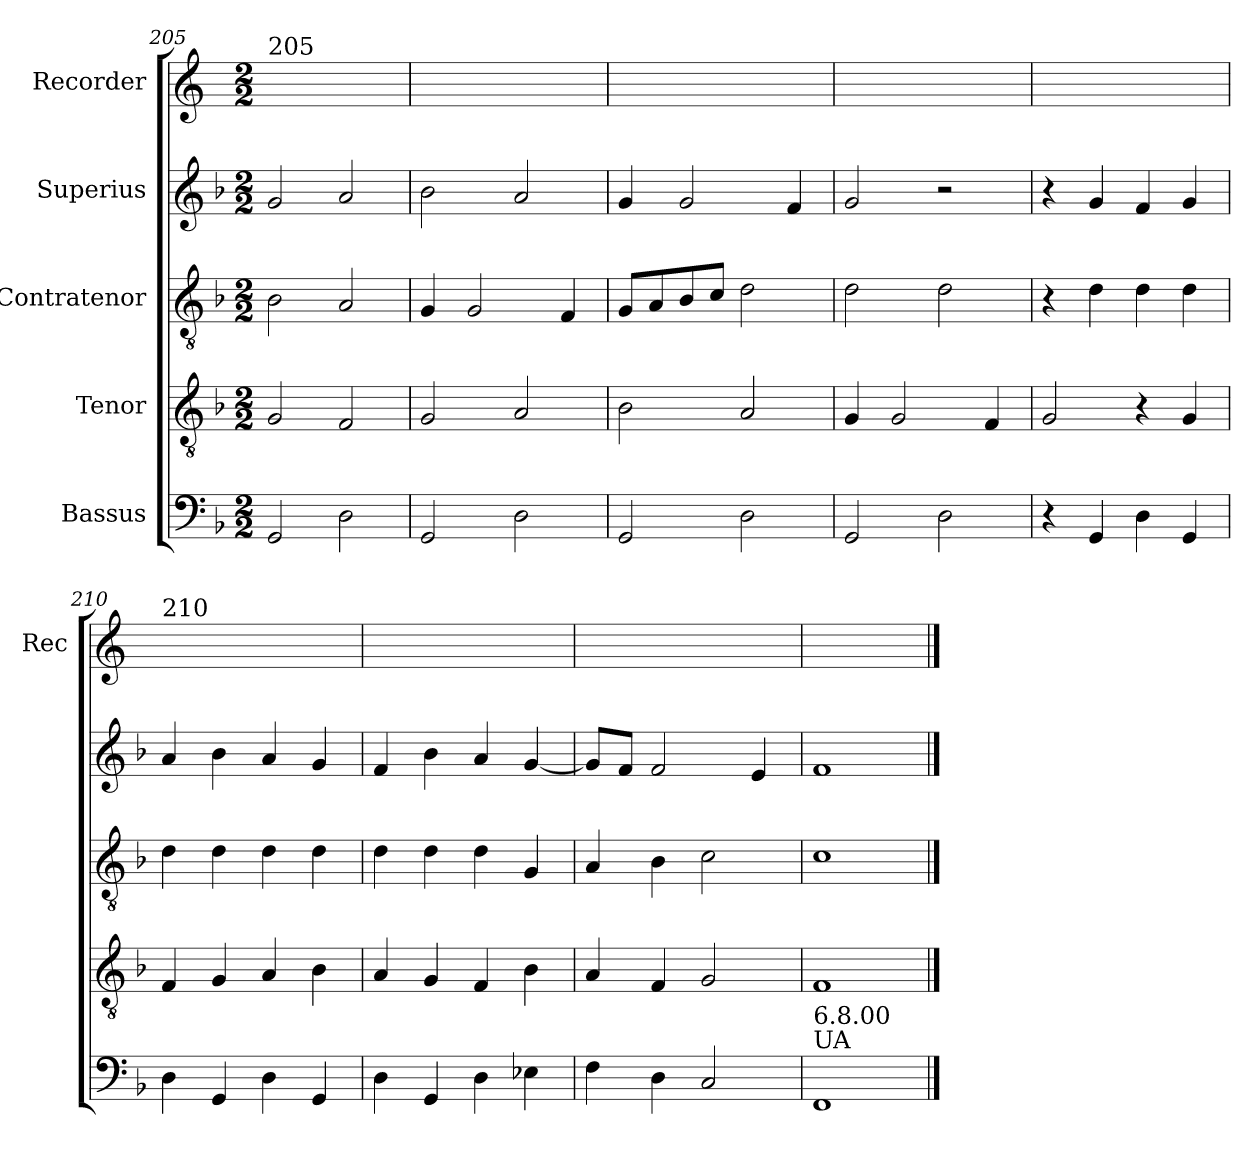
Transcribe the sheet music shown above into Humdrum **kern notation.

**kern	**kern	**kern	**kern	**kern
*part5	*part4	*part3	*part2	*part1
*staff5	*staff4	*staff3	*staff2	*staff1
*I"Bassus	*I"Tenor	*I"Contratenor	*I"Superius	*I"Recorder
*	*	*	*	*I'Rec
*clefF4	*clefGv2	*clefGv2	*clefG2	*clefG2
*k[b-]	*k[b-]	*k[b-]	*k[b-]	*k[]
*M2/2	*M2/2	*M2/2	*M2/2	*M2/2
=205	=205	=205	=205	=205
!	!	!	!	!LO:TX:a:t=205
2GG/	2G/	2B-\	2g/	1ryy
2D\	2F/	2A/	2a/	.
=206	=206	=206	=206	=206
2GG/	2G/	4G/	2b-\	1ryy
.	.	2G/	.	.
2D\	2A/	.	2a/	.
.	.	4F/	.	.
=207	=207	=207	=207	=207
2GG/	2B-\	8G/L	4g/	1ryy
.	.	8A/	.	.
.	.	8B-/	2g/	.
.	.	8c/J	.	.
2D\	2A/	2d\	.	.
.	.	.	4f/	.
!!LO:LB:g=z
=208	=208	=208	=208	=208
2GG/	4G/	2d\	2g/	1ryy
.	2G/	.	.	.
2D\	.	2d\	2r	.
.	4F/	.	.	.
=209	=209	=209	=209	=209
4r	2G/	4r	4r	1ryy
4GG/	.	4d\	4g/	.
4D\	4r	4d\	4f/	.
4GG/	4G/	4d\	4g/	.
=210	=210	=210	=210	=210
!	!	!	!	!LO:TX:a:t=210
4D\	4F/	4d\	4a/	1ryy
4GG/	4G/	4d\	4b-\	.
4D\	4A/	4d\	4a/	.
4GG/	4B-\	4d\	4g/	.
=211	=211	=211	=211	=211
4D\	4A/	4d\	4f/	1ryy
4GG/	4G/	4d\	4b-\	.
4D\	4F/	4d\	4a/	.
4E-X\	4B-\	4G/	[4g/	.
=212	=212	=212	=212	=212
4F\	4A/	4A/	8g/L]	1ryy
.	.	.	8f/J	.
4D\	4F/	4B-\	2f/	.
2C/	2G/	2c\	.	.
.	.	.	4e/	.
=213	=213	=213	=213	=213
!LO:TX:a:t=UA	!	!	!	!
!LO:TX:a:t=6.8.00	!	!	!	!
1FF	1F	1c	1f	1ryy
==	==	==	==	==
*-	*-	*-	*-	*-
